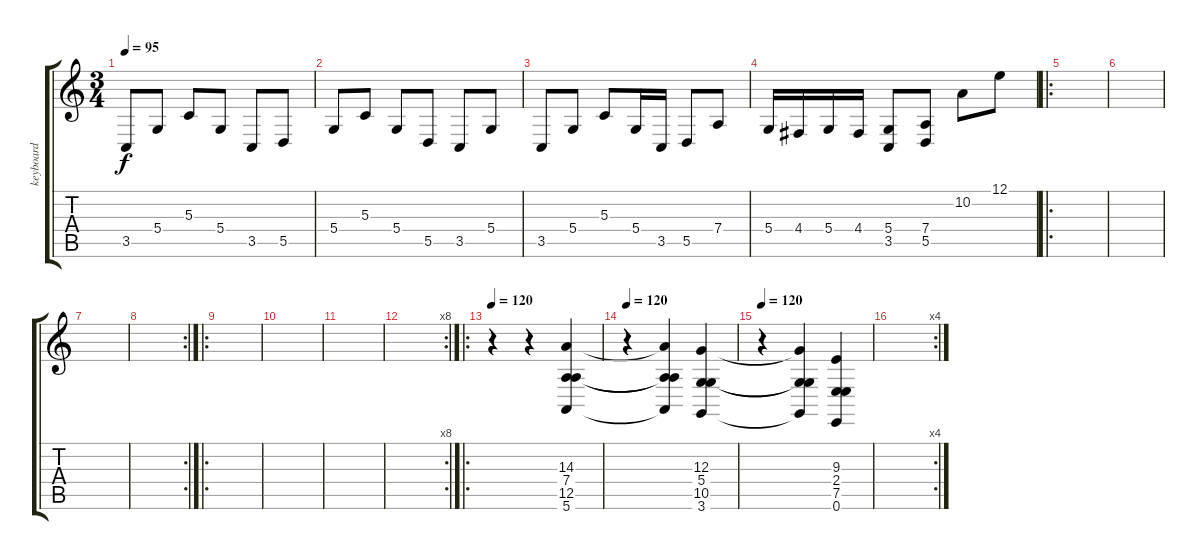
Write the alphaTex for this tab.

\track ("keyboard" "keyboard") {instrument electricgrandpiano}
\staff {score tabs}
\tuning (E4 B3 G3 D3 A2 E2) {hide}
\ts (3 4)
\tempo 95
\clef g2
\ks c
3.5.8{dy f instrument electricgrandpiano} 5.4.8 5.3.8 5.4.8 3.5.8 5.5.8 |
5.4.8 5.3.8 5.4.8 5.5.8 3.5.8 5.4.8 |
3.5.8 5.4.8 5.3.8 5.4.16 3.5.16 5.5.8 7.4.8 |
5.4.16 4.4.16 5.4.16 4.4.16 (5.4 3.5).8 (7.4 5.5).8 10.2.8 12.1.8 |
\ro
|
|
|
\rc 2
|
\ro
|
|
|
\rc 8
|
\ro
\tempo 120
r.4 r.4 (14.3 7.4 12.5 5.6).4 |
\tempo 120
r.4 (14.3{t} 7.4{t} 12.5{t} 5.6{t}).4 (12.3 5.4 10.5 3.6).4 |
\tempo 120
r.4 (12.3{t} 5.4{t} 10.5{t} 3.6{t}).4 (9.3 2.4 7.5 0.6).4 |
\rc 4
